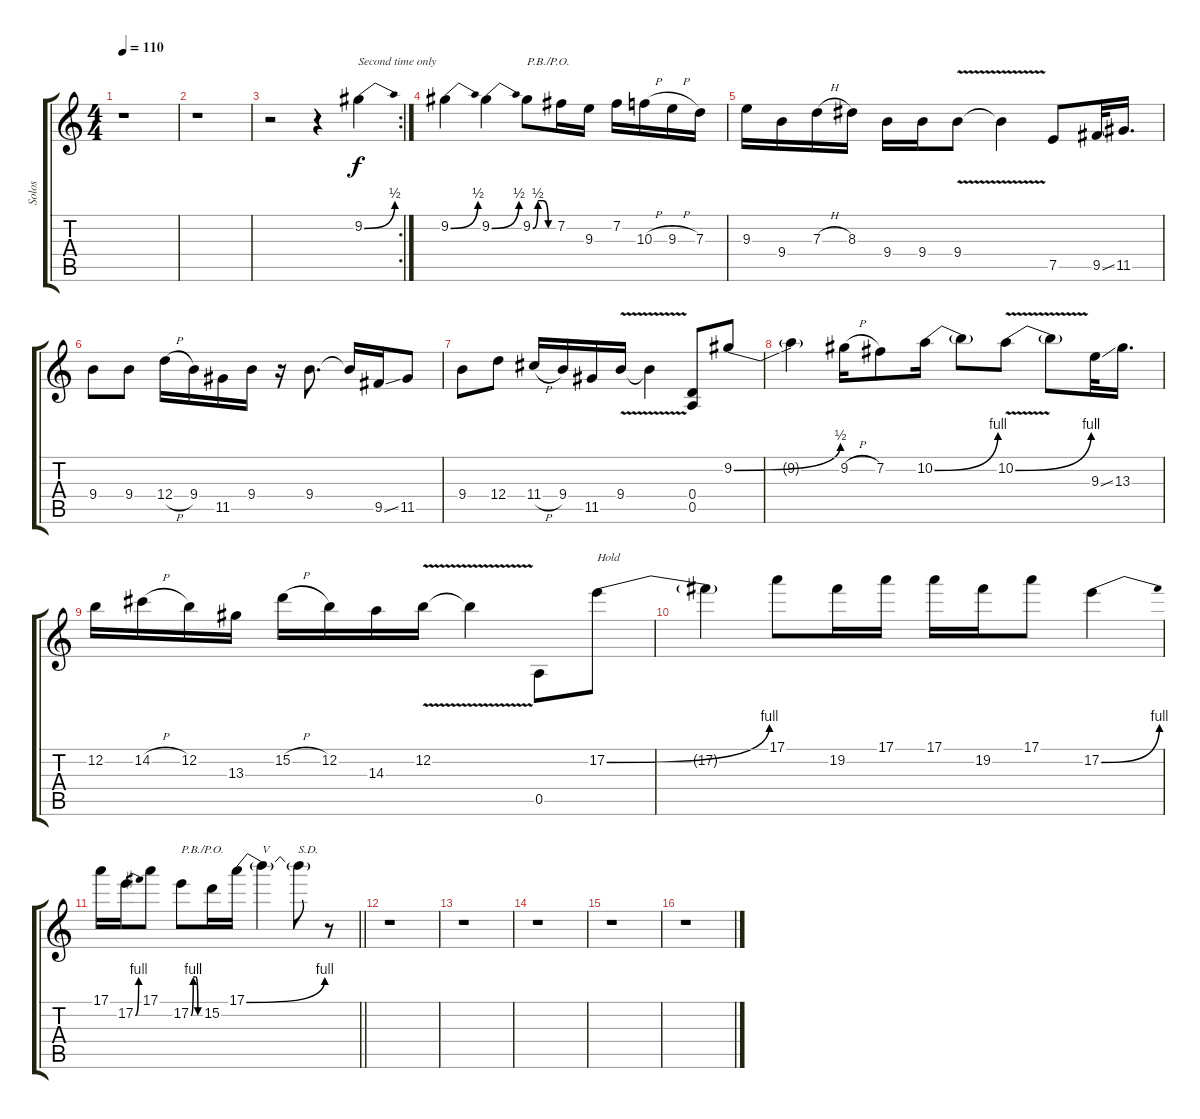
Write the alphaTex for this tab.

\track ("Solos" "Solos") {instrument distortionguitar}
\staff {score tabs}
\tuning (E4 B3 G3 D3 A2 E2) {hide}
\ts (4 4)
\tempo 110
\clef g2
\ks c
r.1{dy f} |
r.1 |
\rc 2
r.2 r.4 9.2{be (bend 0 0 60 2)}.4{txt "Second time only"} |
9.2{be (bend 0 0 60 2)}.4 9.2{be (bend 0 0 60 2)}.4 9.2{be (custom 0 0 15 2 30 2 45 0 60 0)}.8{txt "P.B./P.O."} 7.2.16 9.3.16 7.2.16 10.3{h}.16 9.3{h}.16 7.3.16 |
9.3.16 9.4.16 7.3{h}.16 8.3.16 9.4.16 9.4.16 9.4{v}.8 9.4{t}.4 7.5.8 9.5{ss}.32 11.5.16{d} |
9.4.8 9.4.8 12.4{h}.16 9.4.16 11.5.16 9.4.16 r.16 9.4.8{d} 9.4{t}.16 9.5{ss}.16 11.5.8 |
9.4.8 12.4.8 11.4{h}.16 9.4.16 11.5.16 9.4{v}.16 9.4{t}.4 (0.4 0.5).8 9.2{be (bend 0 0 60 2)}.8 |
9.2{t}.4 9.2{h}.16 7.2.8 10.2{be (bend 0 0 60 4)}.16 10.2{t}.8 10.2{be (bend 0 0 60 4) v}.8 10.2{t}.8 9.3{ss}.32 13.3.16{d} |
12.2.16 14.2{h}.16 12.2.16 13.3.16 15.2{h}.16 12.2.16 14.3.16 12.2{v}.16 12.2{t}.4 0.5.8 17.2{be (bend 0 0 60 4)}.8{txt "Hold"} |
17.2{t}.4 17.1.8 19.2.16 17.1.16 17.1.16 19.2.16 17.1.8 17.2{be (bend 0 0 60 4)}.4 |
\barLineRight lightlight
17.1.16 17.2{be (bend 0 0 60 4)}.16 17.1.8 17.2{be (custom 0 0 15 4 30 4 45 0 60 0)}.8{txt "P.B./P.O."} 15.2.16 17.1{be (bend 0 0 60 4)}.16 17.1{t}.4{txt "V"} 17.1{t}.8{txt "S.D."} r.8 |
r.1 |
r.1 |
r.1 |
r.1 |
r.1
